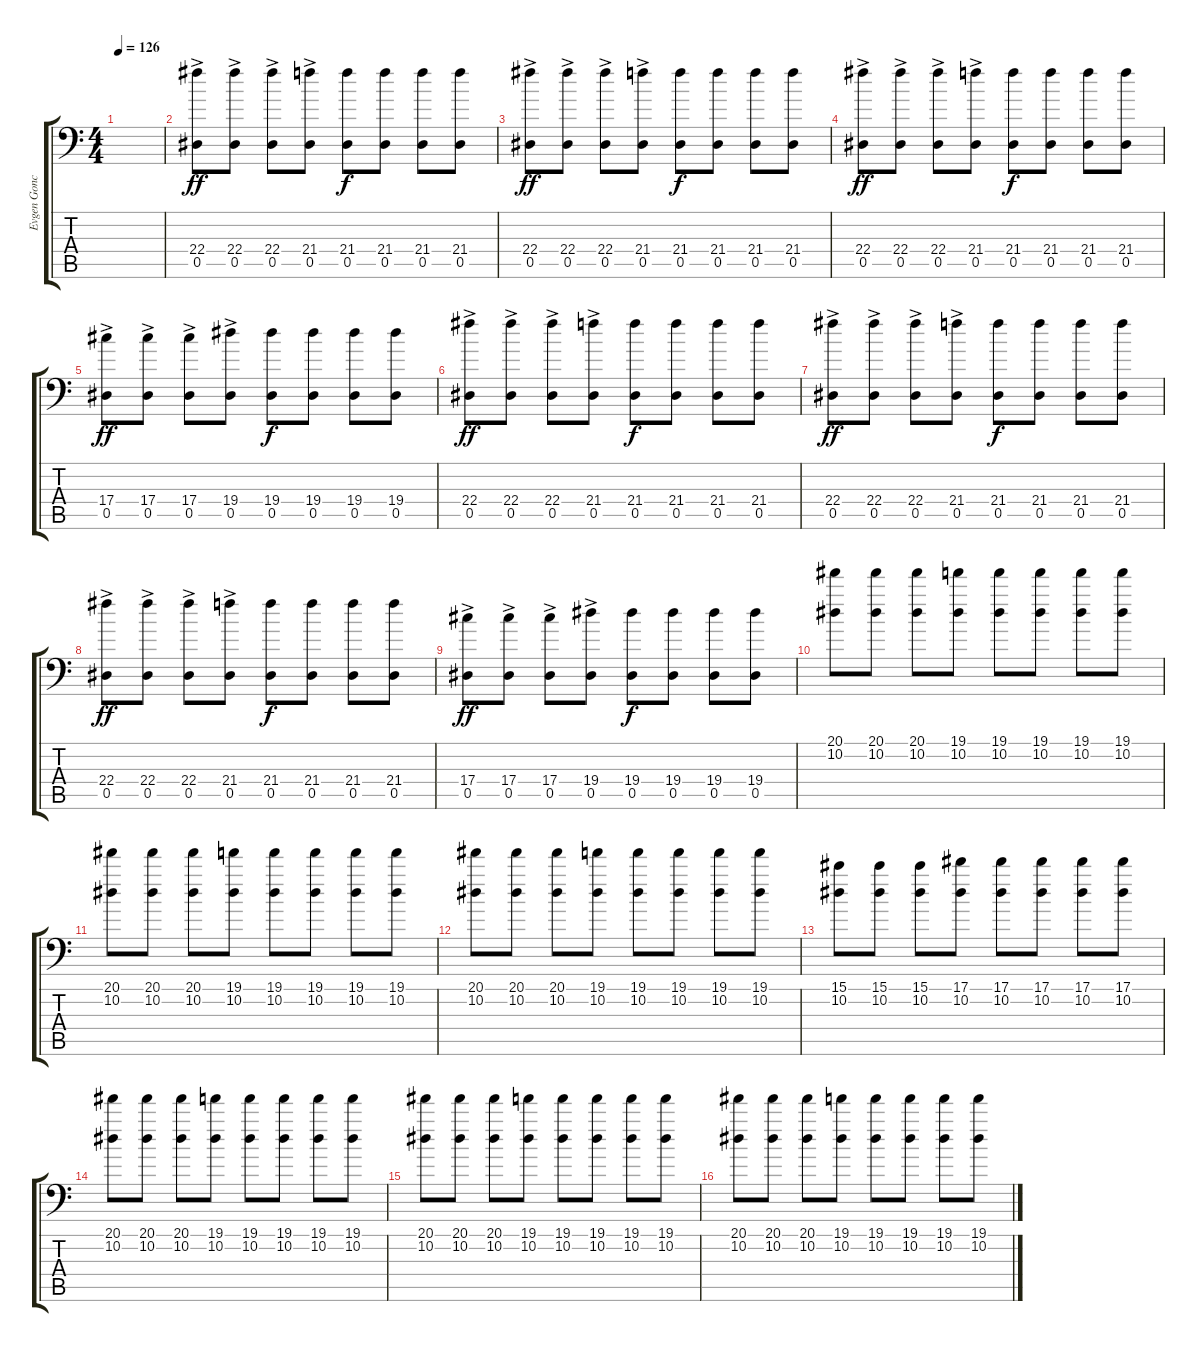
\track ("Evgen Goncharov" "Evgen Gonc") {instrument distortionguitar}
\staff {score tabs}
\tuning (Bb3 F3 Db3 Ab2 Eb2 Bb1) {hide}
\ts (4 4)
\tempo 126
\clef f4
\ks c
|
(22.4{ac} 0.5).8{dy ff} (22.4{ac} 0.5).8 (22.4{ac} 0.5).8 (21.4{ac} 0.5).8 (21.4 0.5).8{dy f} (21.4 0.5).8 (21.4 0.5).8 (21.4 0.5).8 |
(22.4{ac} 0.5).8{dy ff} (22.4{ac} 0.5).8 (22.4{ac} 0.5).8 (21.4{ac} 0.5).8 (21.4 0.5).8{dy f} (21.4 0.5).8 (21.4 0.5).8 (21.4 0.5).8 |
(22.4{ac} 0.5).8{dy ff} (22.4{ac} 0.5).8 (22.4{ac} 0.5).8 (21.4{ac} 0.5).8 (21.4 0.5).8{dy f} (21.4 0.5).8 (21.4 0.5).8 (21.4 0.5).8 |
(17.4{ac} 0.5).8{dy ff} (17.4{ac} 0.5).8 (17.4{ac} 0.5).8 (19.4{ac} 0.5).8 (19.4 0.5).8{dy f} (19.4 0.5).8 (19.4 0.5).8 (19.4 0.5).8 |
(22.4{ac} 0.5).8{dy ff} (22.4{ac} 0.5).8 (22.4{ac} 0.5).8 (21.4{ac} 0.5).8 (21.4 0.5).8{dy f} (21.4 0.5).8 (21.4 0.5).8 (21.4 0.5).8 |
(22.4{ac} 0.5).8{dy ff} (22.4{ac} 0.5).8 (22.4{ac} 0.5).8 (21.4{ac} 0.5).8 (21.4 0.5).8{dy f} (21.4 0.5).8 (21.4 0.5).8 (21.4 0.5).8 |
(22.4{ac} 0.5).8{dy ff} (22.4{ac} 0.5).8 (22.4{ac} 0.5).8 (21.4{ac} 0.5).8 (21.4 0.5).8{dy f} (21.4 0.5).8 (21.4 0.5).8 (21.4 0.5).8 |
(17.4{ac} 0.5).8{dy ff} (17.4{ac} 0.5).8 (17.4{ac} 0.5).8 (19.4{ac} 0.5).8 (19.4 0.5).8{dy f} (19.4 0.5).8 (19.4 0.5).8 (19.4 0.5).8 |
(20.1 10.2).8 (20.1 10.2).8 (20.1 10.2).8 (19.1 10.2).8 (19.1 10.2).8 (19.1 10.2).8 (19.1 10.2).8 (19.1 10.2).8 |
(20.1 10.2).8 (20.1 10.2).8 (20.1 10.2).8 (19.1 10.2).8 (19.1 10.2).8 (19.1 10.2).8 (19.1 10.2).8 (19.1 10.2).8 |
(20.1 10.2).8 (20.1 10.2).8 (20.1 10.2).8 (19.1 10.2).8 (19.1 10.2).8 (19.1 10.2).8 (19.1 10.2).8 (19.1 10.2).8 |
(15.1 10.2).8 (15.1 10.2).8 (15.1 10.2).8 (17.1 10.2).8 (17.1 10.2).8 (17.1 10.2).8 (17.1 10.2).8 (17.1 10.2).8 |
(20.1 10.2).8 (20.1 10.2).8 (20.1 10.2).8 (19.1 10.2).8 (19.1 10.2).8 (19.1 10.2).8 (19.1 10.2).8 (19.1 10.2).8 |
(20.1 10.2).8 (20.1 10.2).8 (20.1 10.2).8 (19.1 10.2).8 (19.1 10.2).8 (19.1 10.2).8 (19.1 10.2).8 (19.1 10.2).8 |
(20.1 10.2).8 (20.1 10.2).8 (20.1 10.2).8 (19.1 10.2).8 (19.1 10.2).8 (19.1 10.2).8 (19.1 10.2).8 (19.1 10.2).8
